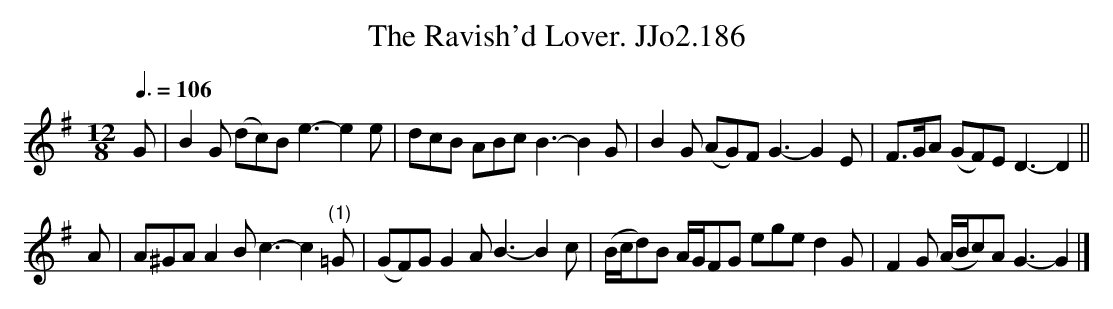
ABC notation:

X:1
T:Ravish'd Lover. JJo2.186, The
M:12/8
L:1/8
Q:3/8=106
K:G
G|B2G (dc)Be3-e2e|dcB ABcB3-B2G|B2G (AG)FG3-G2E|F>GA (GF)ED3-D2||
A|A^GAA2Bc3-c2"(1)"=G|(GF)GG2AB3-B2c|(B/c/d)B A/G/FG eged2G|F2G (A/B/c)AG3-G2|]
